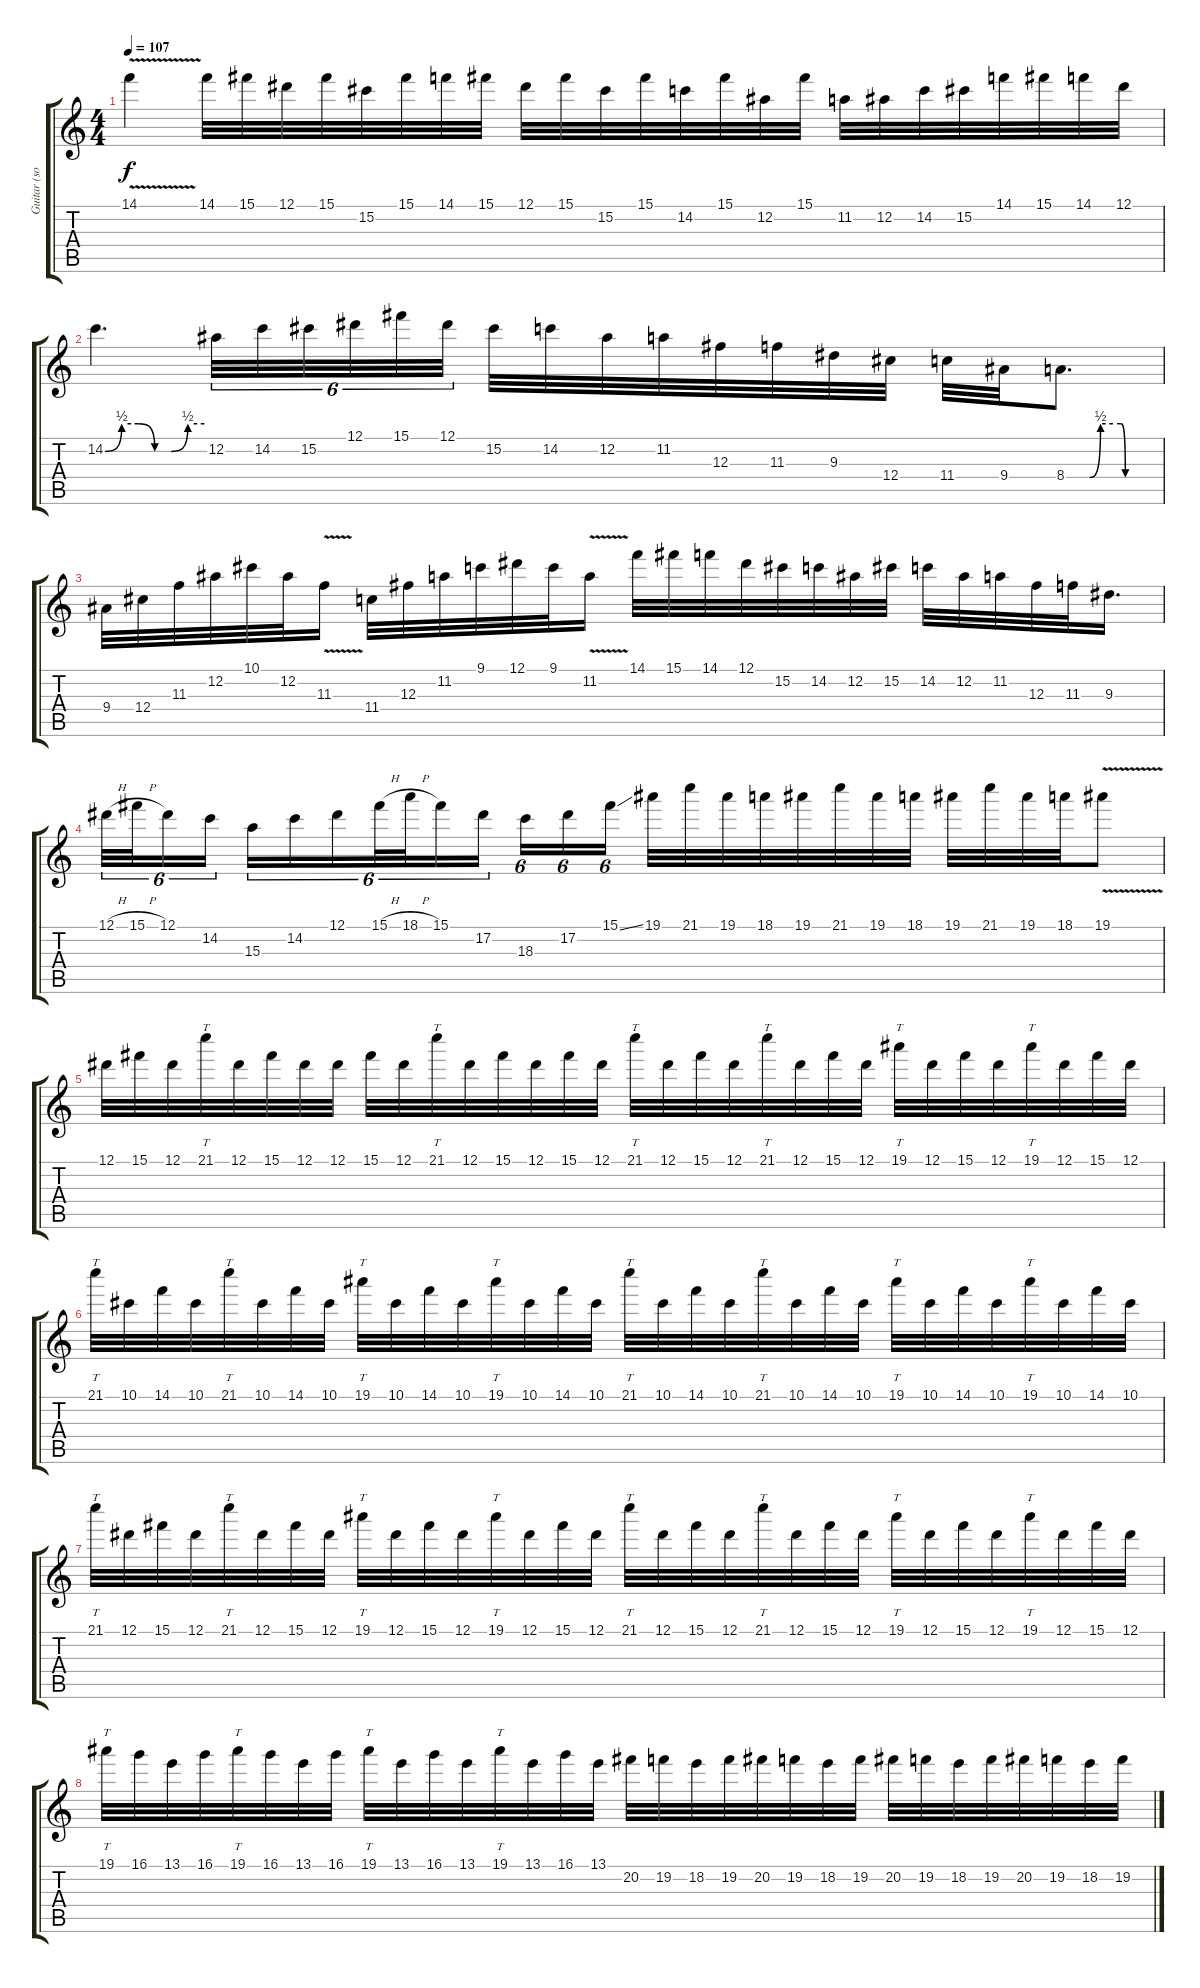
\track ("Guitar (solo)" "Guitar (so") {instrument overdrivenguitar}
\staff {score tabs}
\tuning (Eb4 Bb3 Gb3 Db3 Ab2 Eb2) {hide}
\ts (4 4)
\tempo 107
\clef g2
\ks c
14.1{v}.4{dy f} 14.1.32 15.1.32 12.1.32 15.1.32 15.2.32 15.1.32 14.1.32 15.1.32 12.1.32 15.1.32 15.2.32 15.1.32 14.2.32 15.1.32 12.2.32 15.1.32 11.2.32 12.2.32 14.2.32 15.2.32 14.1.32 15.1.32 14.1.32 12.1.32 |
14.2{be (custom 0 0 10 2 20 2 30 0 40 0 50 2 60 2)}.4{d} 12.2.32{tu (6 4)} 14.2.32{tu (6 4)} 15.2.32{tu (6 4)} 12.1.32{tu (6 4)} 15.1.32{tu (6 4)} 12.1.32{tu (6 4)} 15.2.32 14.2.32 12.2.32 11.2.32 12.3.32 11.3.32 9.3.32 12.4.32 11.4.32 9.4.32 8.4{be (custom 0 0 15 0 22 2 30 2 35 2 38 0 45 0 60 0)}.8{d} |
9.4.32 12.4.32 11.3.32 12.2.32 10.1.32 12.2.32 11.3{v}.16 11.4.32 12.3.32 11.2.32 9.1.32 12.1.32 9.1.32 11.2{v}.16 14.1.32 15.1.32 14.1.32 12.1.32 15.2.32 14.2.32 12.2.32 15.2.32 14.2.32 12.2.32 11.2.32 12.3.32 11.3.32 9.3.16{d} |
12.1{h}.32{tu (6 4)} 15.1{h}.32{tu (6 4)} 12.1.16{tu (6 4)} 14.2.16{tu (6 4)} 15.3.16{tu (6 4)} 14.2.16{tu (6 4)} 12.1.16{tu (6 4)} 15.1{h}.32{tu (6 4)} 18.1{h}.32{tu (6 4)} 15.1.16{tu (6 4)} 17.2.16{tu (6 4)} 18.3.16{tu (6 4)} 17.2.16{tu (6 4)} 15.1{ss}.16{tu (6 4)} 19.1.32 21.1.32 19.1.32 18.1.32 19.1.32 21.1.32 19.1.32 18.1.32 19.1.32 21.1.32 19.1.32 18.1.32 19.1{v}.8 |
12.1.32 15.1.32 12.1.32 21.1.32{tt} 12.1.32 15.1.32 12.1.32 12.1.32 15.1.32 12.1.32 21.1.32{tt} 12.1.32 15.1.32 12.1.32 15.1.32 12.1.32 21.1.32{tt} 12.1.32 15.1.32 12.1.32 21.1.32{tt} 12.1.32 15.1.32 12.1.32 19.1.32{tt} 12.1.32 15.1.32 12.1.32 19.1.32{tt} 12.1.32 15.1.32 12.1.32 |
21.1.32{tt} 10.1.32 14.1.32 10.1.32 21.1.32{tt} 10.1.32 14.1.32 10.1.32 19.1.32{tt} 10.1.32 14.1.32 10.1.32 19.1.32{tt} 10.1.32 14.1.32 10.1.32 21.1.32{tt} 10.1.32 14.1.32 10.1.32 21.1.32{tt} 10.1.32 14.1.32 10.1.32 19.1.32{tt} 10.1.32 14.1.32 10.1.32 19.1.32{tt} 10.1.32 14.1.32 10.1.32 |
21.1.32{tt} 12.1.32 15.1.32 12.1.32 21.1.32{tt} 12.1.32 15.1.32 12.1.32 19.1.32{tt} 12.1.32 15.1.32 12.1.32 19.1.32{tt} 12.1.32 15.1.32 12.1.32 21.1.32{tt} 12.1.32 15.1.32 12.1.32 21.1.32{tt} 12.1.32 15.1.32 12.1.32 19.1.32{tt} 12.1.32 15.1.32 12.1.32 19.1.32{tt} 12.1.32 15.1.32 12.1.32 |
19.1.32{tt} 16.1.32 13.1.32 16.1.32 19.1.32{tt} 16.1.32 13.1.32 16.1.32 19.1.32{tt} 13.1.32 16.1.32 13.1.32 19.1.32{tt} 13.1.32 16.1.32 13.1.32 20.2.32 19.2.32 18.2.32 19.2.32 20.2.32 19.2.32 18.2.32 19.2.32 20.2.32 19.2.32 18.2.32 19.2.32 20.2.32 19.2.32 18.2.32 19.2.32
